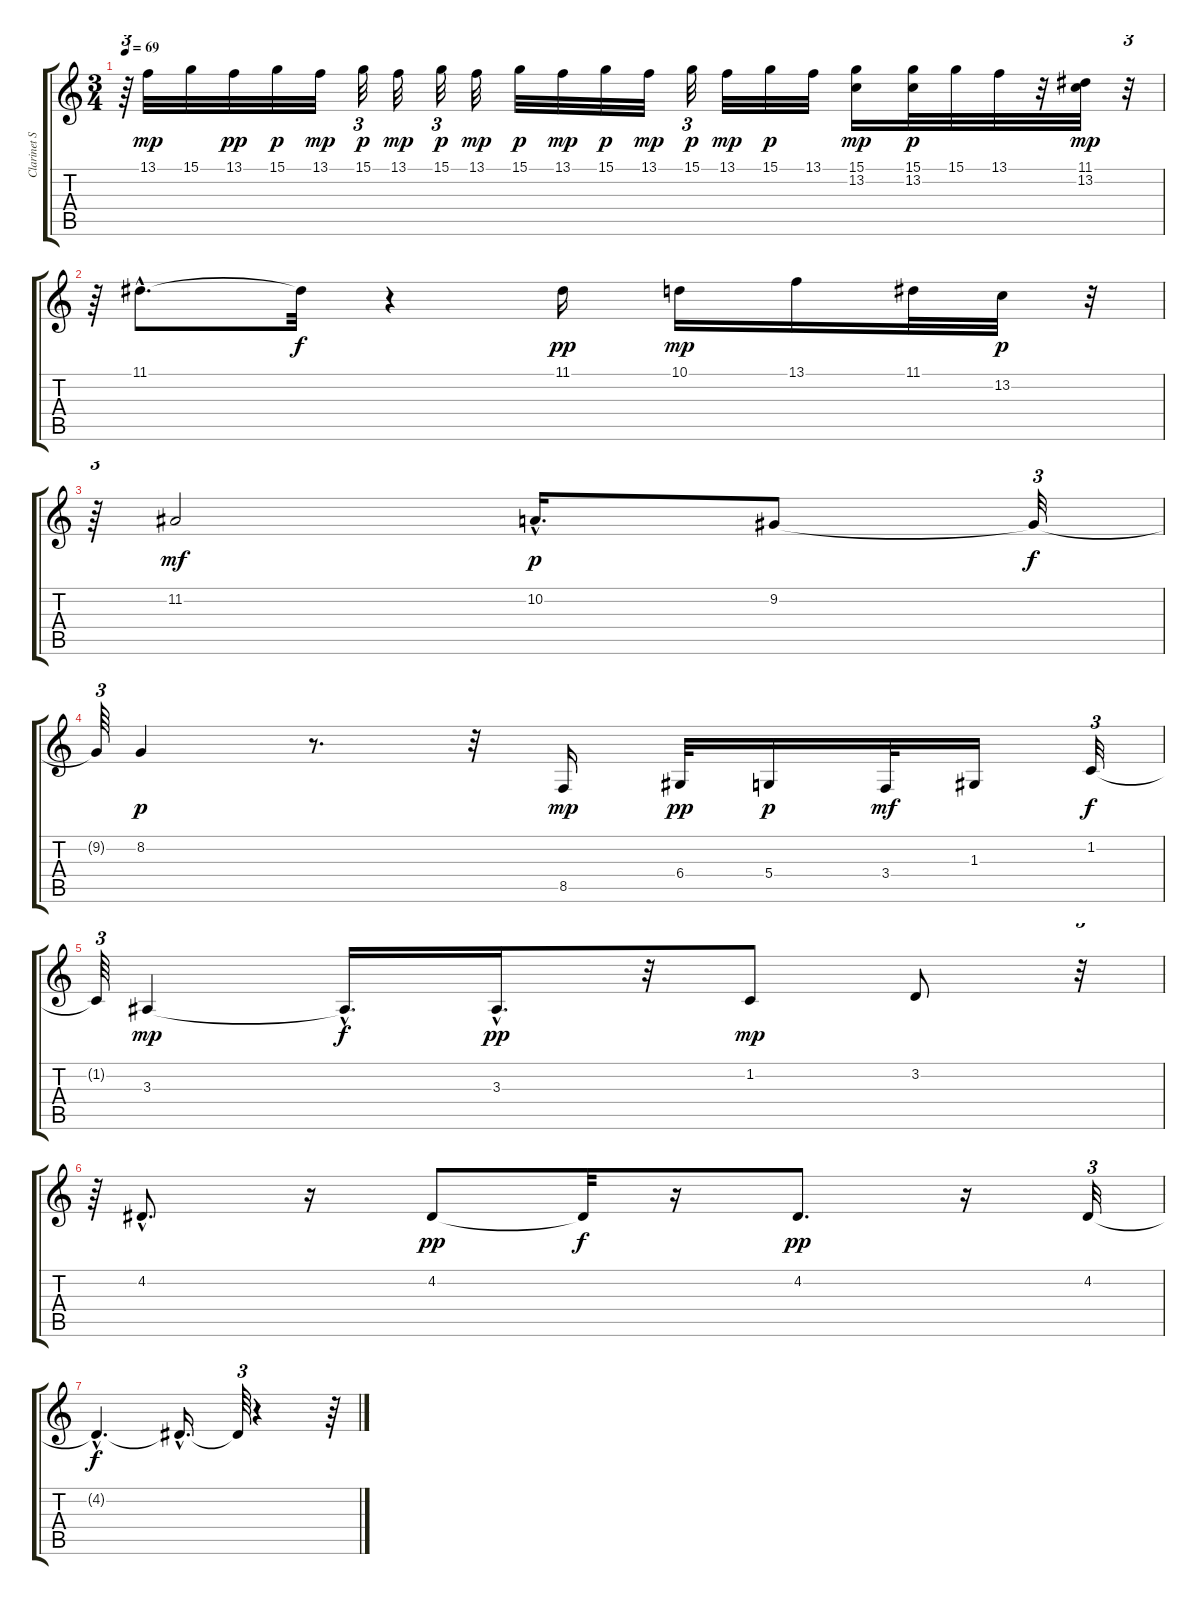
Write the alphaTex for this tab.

\track ("Clarinet Solo       " "Clarinet S") {instrument clarinet}
\staff {score tabs}
\tuning (E4 B3 G3 D3 A2 E2) {hide}
\ts (3 4)
\tempo 69
\clef g2
\ks c
r.64{tu (3 2) dy mp} 13.1.32 15.1.32 13.1.32{dy pp} 15.1.32{dy p} 13.1.32{dy mp} 15.1.32{tu (3 2) dy p} 13.1.32{dy mp} 15.1.32{tu (3 2) dy p} 13.1.32{dy mp} 15.1.32{dy p} 13.1.32{dy mp} 15.1.32{dy p} 13.1.32{dy mp} 15.1.32{tu (3 2) dy p} 13.1.32{dy mp} 15.1.32{dy p} 13.1.32 (15.1 13.2).16{dy mp} (15.1 13.2).32{dy p} 15.1.32 13.1.32 r.32 (11.1 13.2).32{dy mp} r.32{tu (3 2)} |
r.64{tu (3 2)} 11.1{hac}.8{d} 11.1{t}.32{dy f} r.4 11.1.16{dy pp} 10.1.16{dy mp} 13.1.16 11.1.32 13.2.32{dy p} r.32{tu (3 2)} |
r.64{tu (3 2)} 11.2.2{dy mf} 10.2{hac}.16{d dy p} 9.2.8 9.2{t}.32{tu (3 2) dy f} |
9.2{t}.64{tu (3 2)} 8.2.4{dy p} r.8{d} r.32 8.5.16{dy mp} 6.4.32{dy pp} 5.4.16{dy p} 3.4.32{dy mf} 1.3.16 1.2.32{tu (3 2) dy f} |
1.2{t}.64{tu (3 2)} 3.3.4{dy mp} 3.3{hac t}.16{d dy f} 3.3{hac}.16{d dy pp} r.32 1.2.8{dy mp} 3.2.8 r.32{tu (3 2)} |
r.64{tu (3 2)} 4.2{hac}.8{d} r.16 4.2.8{dy pp} 4.2{t}.32{dy f} r.16 4.2.8{d dy pp} r.16 4.2.32{tu (3 2)} |
4.2{hac t}.4{d dy f} 4.2{hac t}.16{d} 4.2{t}.64{tu (3 2)} r.4 r.64
